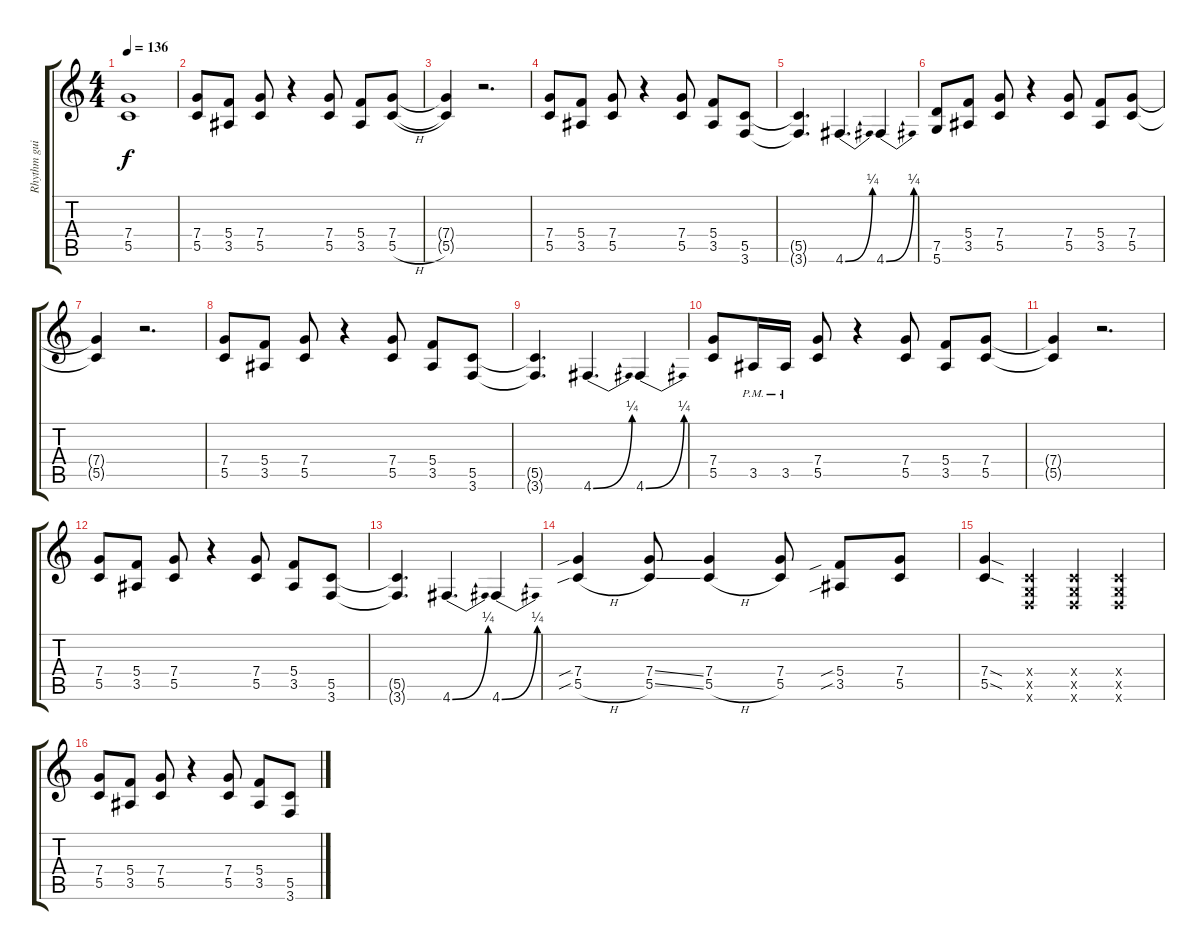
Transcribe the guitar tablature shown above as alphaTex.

\track ("Rhythm guitar" "Rhythm gui") {instrument distortionguitar}
\staff {score tabs}
\tuning (D4 A3 F3 C3 G2 D2) {hide}
\ts (4 4)
\tempo 136
\clef g2
\ks c
(7.4{t} 5.5{t}).1{dy f} |
(7.4 5.5).8 (5.4 3.5).8 (7.4 5.5).8 r.4 (7.4 5.5).8 (5.4 3.5).8 (7.4 5.5{h}).8 |
(7.4{t} 5.5{t}).4 r.2{d} |
(7.4 5.5).8 (5.4 3.5).8 (7.4 5.5).8 r.4 (7.4 5.5).8 (5.4 3.5).8 (5.5 3.6).8 |
(5.5{t} 3.6{t}).4{d} 4.6{be (bend 0 0 60 1)}.4{d} 4.6{be (bend 0 0 60 1)}.4 |
(7.5 5.6).8 (5.4 3.5).8 (7.4 5.5).8 r.4 (7.4 5.5).8 (5.4 3.5).8 (7.4 5.5).8 |
(7.4{t} 5.5{t}).4 r.2{d} |
(7.4 5.5).8 (5.4 3.5).8 (7.4 5.5).8 r.4 (7.4 5.5).8 (5.4 3.5).8 (5.5 3.6).8 |
(5.5{t} 3.6{t}).4{d} 4.6{be (bend 0 0 60 1)}.4{d} 4.6{be (bend 0 0 60 1)}.4 |
(7.4 5.5).8 3.5{pm}.16 3.5{pm}.16 (7.4 5.5).8 r.4 (7.4 5.5).8 (5.4 3.5).8 (7.4 5.5).8 |
(7.4{t} 5.5{t}).4 r.2{d} |
(7.4 5.5).8 (5.4 3.5).8 (7.4 5.5).8 r.4 (7.4 5.5).8 (5.4 3.5).8 (5.5 3.6).8 |
(5.5{t} 3.6{t}).4{d} 4.6{be (bend 0 0 60 1)}.4{d} 4.6{be (bend 0 0 60 1)}.4 |
(7.4{sib} 5.5{sib h}).4 (7.4{ss} 5.5{ss}).8 (7.4 5.5{h}).4 (7.4 5.5).8 (5.4{sib} 3.5{sib}).8 (7.4 5.5).8 |
(7.4{sod} 5.5{sod}).4 (0.4{x} 0.5{x} 0.6{x}).4 (0.4{x} 0.5{x} 0.6{x}).4 (0.4{x} 0.5{x} 0.6{x}).4 |
(7.4 5.5).8 (5.4 3.5).8 (7.4 5.5).8 r.4 (7.4 5.5).8 (5.4 3.5).8 (5.5 3.6{h}).8
